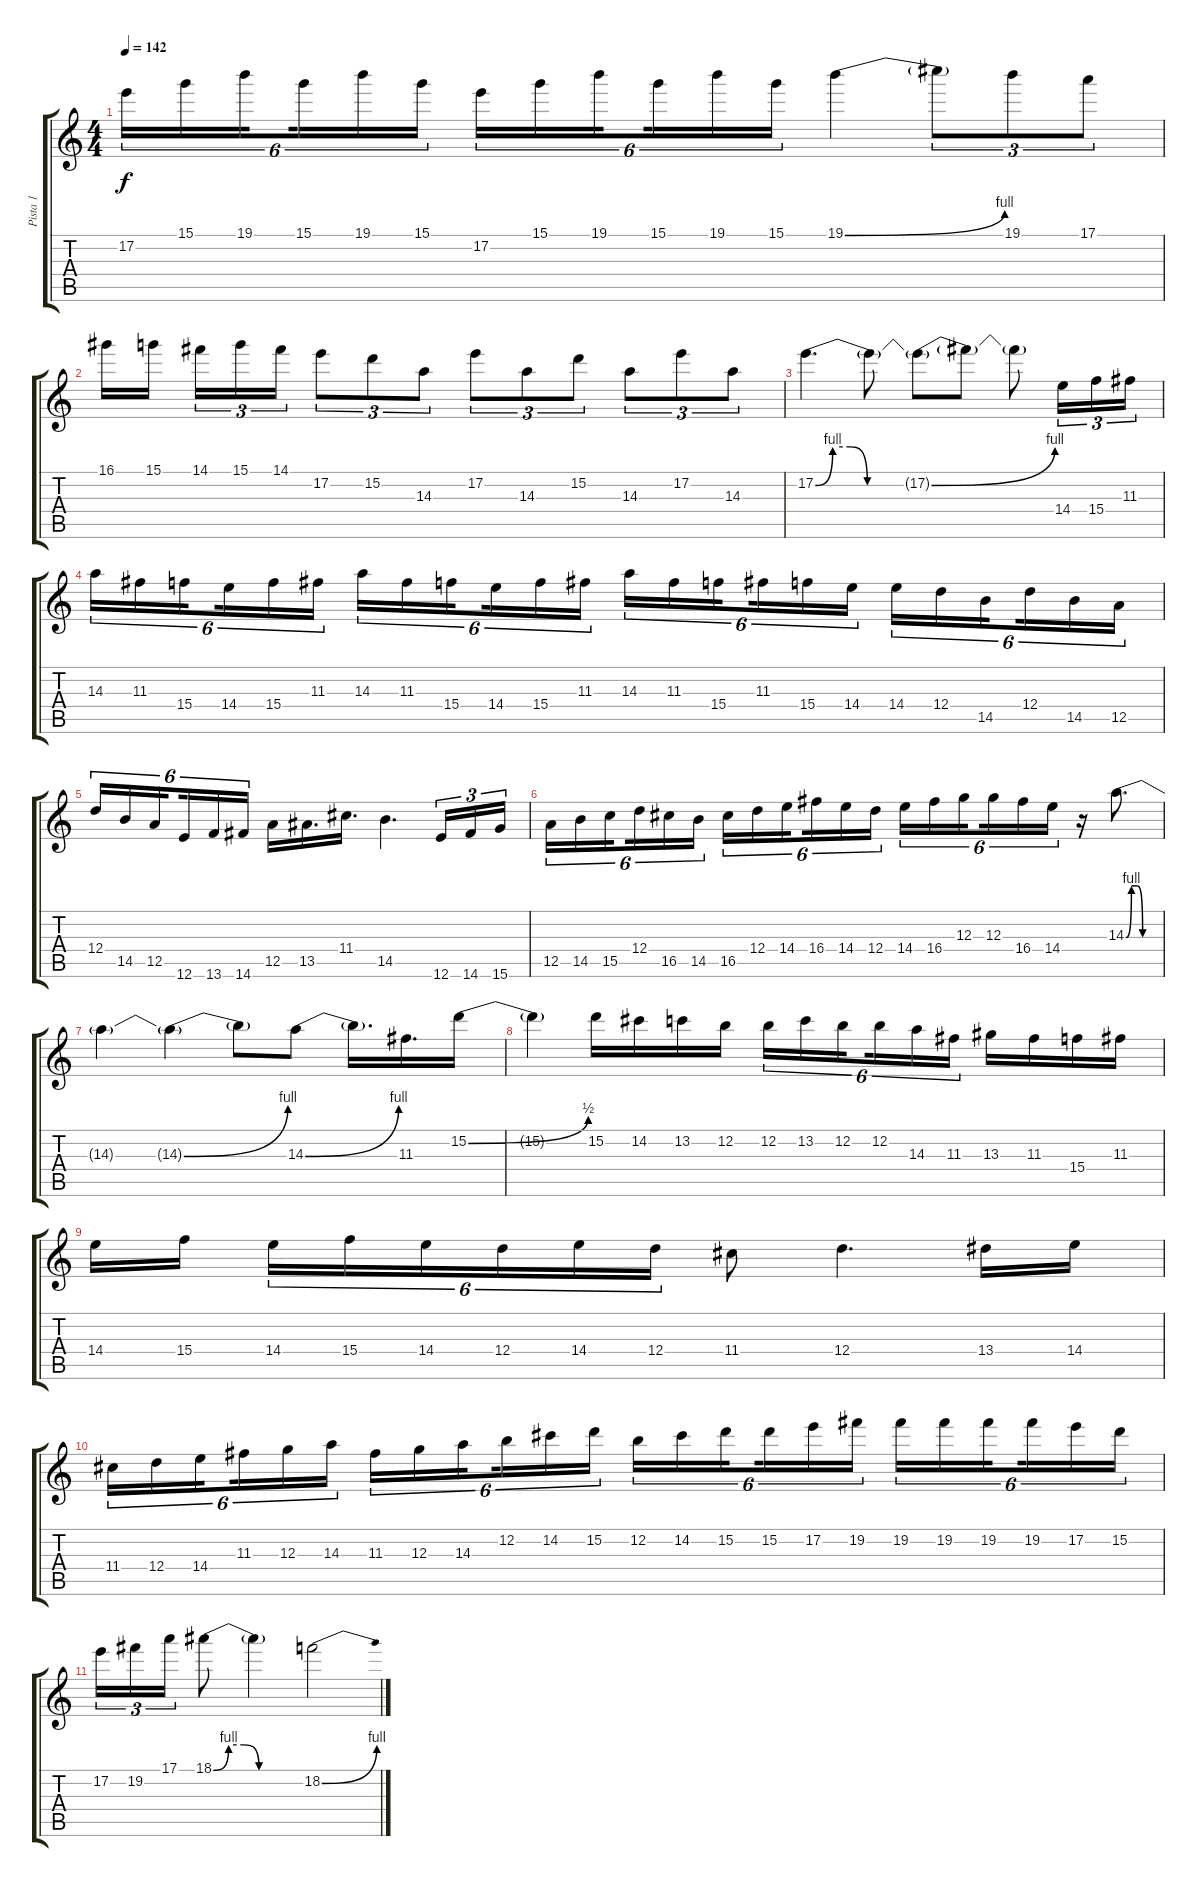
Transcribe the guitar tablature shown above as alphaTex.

\track ("Pista 1" "Pista 1") {instrument distortionguitar}
\staff {score tabs}
\tuning (E4 B3 G3 D3 A2 E2) {hide}
\ts (4 4)
\tempo 142
\clef g2
\ks c
17.2.16{tu (6 4) dy f} 15.1.16{tu (6 4)} 19.1.16{tu (6 4) beam splitsecondary} 15.1.16{tu (6 4)} 19.1.16{tu (6 4)} 15.1.16{tu (6 4)} 17.2.16{tu (6 4)} 15.1.16{tu (6 4)} 19.1.16{tu (6 4) beam splitsecondary} 15.1.16{tu (6 4)} 19.1.16{tu (6 4)} 15.1.16{tu (6 4)} 19.1{be (bend 0 0 60 4)}.4 19.1{t}.8{tu (3 2)} 19.1.8{tu (3 2)} 17.1.8{tu (3 2)} |
16.1.16 15.1.16{beam splitsecondary} 14.1.16{tu (3 2)} 15.1.16{tu (3 2)} 14.1.16{tu (3 2)} 17.2.8{tu (3 2)} 15.2.8{tu (3 2)} 14.3.8{tu (3 2)} 17.2.8{tu (3 2)} 14.3.8{tu (3 2)} 15.2.8{tu (3 2)} 14.3.8{tu (3 2)} 17.2.8{tu (3 2)} 14.3.8{tu (3 2)} |
17.2{be (custom 0 0 10 4 20 4 30 0 60 0)}.4{d} 17.2{t}.8 17.2{be (bend 0 0 60 4) t}.8 17.2{t}.8 17.2{t}.8 14.4.16{tu (3 2)} 15.4.16{tu (3 2)} 11.3.16{tu (3 2)} |
14.3.16{tu (6 4)} 11.3.16{tu (6 4)} 15.4.16{tu (6 4) beam splitsecondary} 14.4.16{tu (6 4)} 15.4.16{tu (6 4)} 11.3.16{tu (6 4)} 14.3.16{tu (6 4)} 11.3.16{tu (6 4)} 15.4.16{tu (6 4) beam splitsecondary} 14.4.16{tu (6 4)} 15.4.16{tu (6 4)} 11.3.16{tu (6 4)} 14.3.16{tu (6 4)} 11.3.16{tu (6 4)} 15.4.16{tu (6 4) beam splitsecondary} 11.3.16{tu (6 4)} 15.4.16{tu (6 4)} 14.4.16{tu (6 4)} 14.4.16{tu (6 4)} 12.4.16{tu (6 4)} 14.5.16{tu (6 4) beam splitsecondary} 12.4.16{tu (6 4)} 14.5.16{tu (6 4)} 12.5.16{tu (6 4)} |
12.4.16{tu (6 4)} 14.5.16{tu (6 4)} 12.5.16{tu (6 4) beam splitsecondary} 12.6.16{tu (6 4)} 13.6.16{tu (6 4)} 14.6.16{tu (6 4)} 12.5.16 13.5.16{d} 11.4.16{d} 14.5.4{d} 12.6.16{tu (3 2)} 14.6.16{tu (3 2)} 15.6.16{tu (3 2)} |
12.5.16{tu (6 4)} 14.5.16{tu (6 4)} 15.5.16{tu (6 4) beam splitsecondary} 12.4.16{tu (6 4)} 16.5.16{tu (6 4)} 14.5.16{tu (6 4)} 16.5.16{tu (6 4)} 12.4.16{tu (6 4)} 14.4.16{tu (6 4) beam splitsecondary} 16.4.16{tu (6 4)} 14.4.16{tu (6 4)} 12.4.16{tu (6 4)} 14.4.16{tu (6 4)} 16.4.16{tu (6 4)} 12.3.16{tu (6 4) beam splitsecondary} 12.3.16{tu (6 4)} 16.4.16{tu (6 4)} 14.4.16{tu (6 4)} r.16 14.3{be (custom 0 0 10 4 20 4 30 0 60 0)}.8{d} |
14.3{t}.4 14.3{be (bend 0 0 60 4) t}.4 14.3{t}.8 14.3{be (bend 0 0 60 4)}.8 14.3{t}.16{d} 11.3.16{d} 15.2{be (bend 0 0 60 2)}.16 |
15.2{t}.4 15.2.16 14.2.16 13.2.16 12.2.16 12.2.16{tu (6 4)} 13.2.16{tu (6 4)} 12.2.16{tu (6 4) beam splitsecondary} 12.2.16{tu (6 4)} 14.3.16{tu (6 4)} 11.3.16{tu (6 4)} 13.3.16 11.3.16 15.4.16 11.3.16 |
14.4.16 15.4.16{beam splitsecondary} 14.4.16{tu (6 4)} 15.4.16{tu (6 4)} 14.4.16{tu (6 4)} 12.4.16{tu (6 4)} 14.4.16{tu (6 4)} 12.4.16{tu (6 4)} 11.4.8 12.4.4{d} 13.4.16 14.4.16 |
11.4.16{tu (6 4)} 12.4.16{tu (6 4)} 14.4.16{tu (6 4) beam splitsecondary} 11.3.16{tu (6 4)} 12.3.16{tu (6 4)} 14.3.16{tu (6 4)} 11.3.16{tu (6 4)} 12.3.16{tu (6 4)} 14.3.16{tu (6 4) beam splitsecondary} 12.2.16{tu (6 4)} 14.2.16{tu (6 4)} 15.2.16{tu (6 4)} 12.2.16{tu (6 4)} 14.2.16{tu (6 4)} 15.2.16{tu (6 4) beam splitsecondary} 15.2.16{tu (6 4)} 17.2.16{tu (6 4)} 19.2.16{tu (6 4)} 19.2.16{tu (6 4)} 19.2.16{tu (6 4)} 19.2.16{tu (6 4) beam splitsecondary} 19.2.16{tu (6 4)} 17.2.16{tu (6 4)} 15.2.16{tu (6 4)} |
17.2.16{tu (3 2)} 19.2.16{tu (3 2)} 17.1.16{tu (3 2)} 18.1{be (custom 0 0 10 4 20 4 30 0 60 0)}.8 18.1{t}.4 18.2{be (bend 0 0 60 4)}.2
